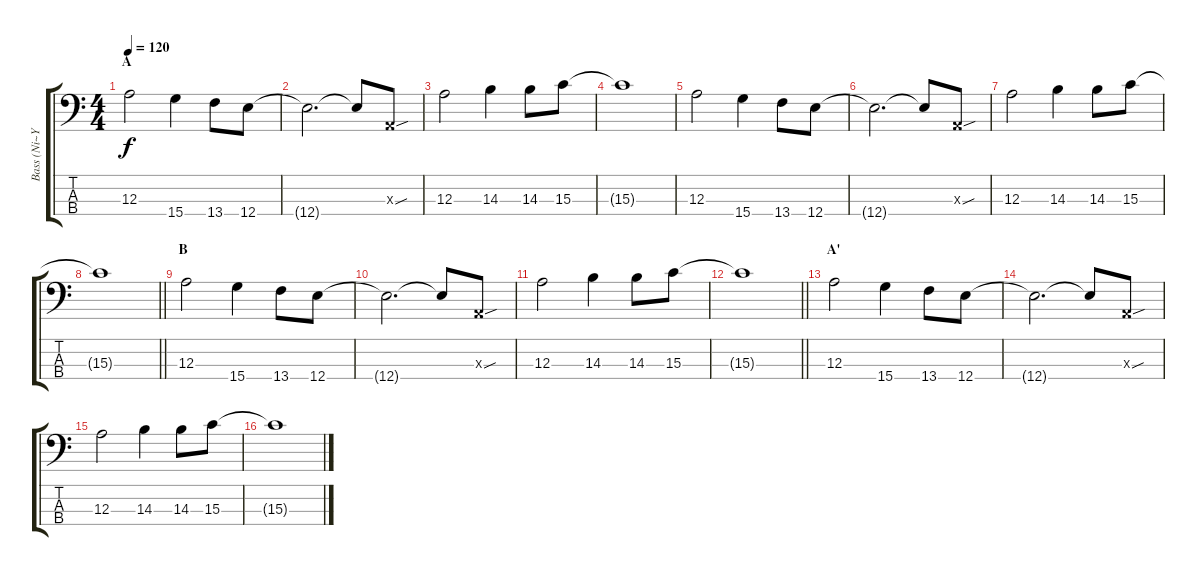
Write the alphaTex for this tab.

\track ("Bass (Ni~Ya)" "Bass (Ni~Y") {instrument electricbassfinger}
\staff {score tabs}
\tuning (G2 D2 A1 E1) {hide}
\ts (4 4)
\section ("" "A")
\tempo 120
\clef f4
\ks c
12.3.2{dy f} 15.4.4 13.4.8 12.4.8 |
12.4{t}.2{d} 12.4{t}.8 0.3{sou x}.8 |
12.3.2 14.3.4 14.3.8 15.3.8 |
15.3{t}.1 |
12.3.2 15.4.4 13.4.8 12.4.8 |
12.4{t}.2{d} 12.4{t}.8 0.3{sou x}.8 |
12.3.2 14.3.4 14.3.8 15.3.8 |
\barLineRight lightlight
15.3{t}.1 |
\section ("" "B")
12.3.2 15.4.4 13.4.8 12.4.8 |
12.4{t}.2{d} 12.4{t}.8 0.3{sou x}.8 |
12.3.2 14.3.4 14.3.8 15.3.8 |
\barLineRight lightlight
15.3{t}.1 |
\section ("" "A'")
12.3.2 15.4.4 13.4.8 12.4.8 |
12.4{t}.2{d} 12.4{t}.8 0.3{sou x}.8 |
12.3.2 14.3.4 14.3.8 15.3.8 |
15.3{t}.1
